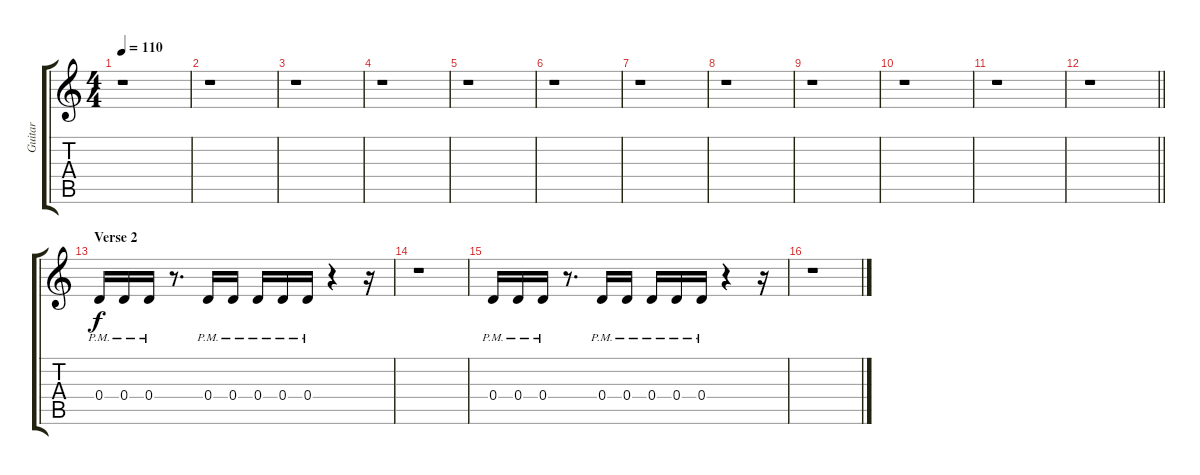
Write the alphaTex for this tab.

\track ("Guitar" "Guitar") {instrument distortionguitar}
\staff {score tabs}
\tuning (E4 B3 G3 D3 A2 E2) {hide}
\ts (4 4)
\tempo 110
\clef g2
\ks c
r.1{dy f} |
r.1 |
r.1 |
r.1 |
r.1 |
r.1 |
r.1 |
r.1 |
r.1 |
r.1 |
r.1 |
\barLineRight lightlight
r.1 |
\section ("" "Verse 2")
0.4{pm}.16 0.4{pm}.16 0.4{pm}.16 r.8{d} 0.4{pm}.16 0.4{pm}.16 0.4{pm}.16 0.4{pm}.16 0.4{pm}.16 r.4 r.16 |
r.1 |
0.4{pm}.16 0.4{pm}.16 0.4{pm}.16 r.8{d} 0.4{pm}.16 0.4{pm}.16 0.4{pm}.16 0.4{pm}.16 0.4{pm}.16 r.4 r.16 |
r.1
